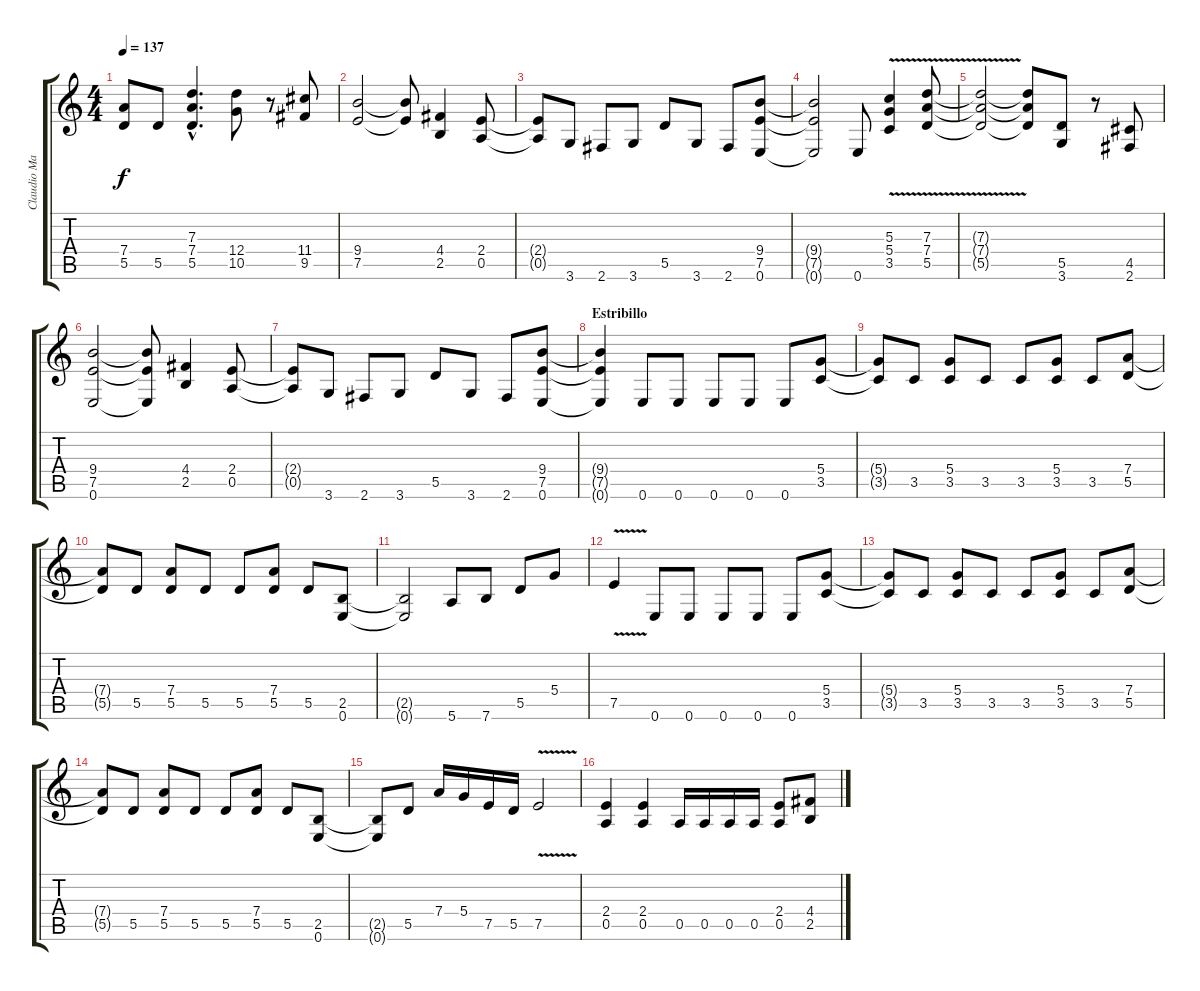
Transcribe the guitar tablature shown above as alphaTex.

\track ("Claudio Marciello (Gtr 1)" "Claudio Ma") {instrument distortionguitar}
\staff {score tabs}
\tuning (E4 B3 G3 D3 A2 E2) {hide}
\ts (4 4)
\tempo 137
\clef g2
\ks c
(7.4{t} 5.5{t}).8{dy f} 5.5.8 (7.3{hac} 7.4{hac} 5.5{hac}).4{d} (12.4 10.5).8 r.8 (11.4 9.5).8 |
(9.4 7.5).2 (9.4{t} 7.5{t}).8 (4.4 2.5).4 (2.4 0.5).8 |
(2.4{t} 0.5{t}).8 3.6.8 2.6.8 3.6.8 5.5.8 3.6.8 2.6.8 (9.4 7.5 0.6).8 |
(9.4{t} 7.5{t} 0.6{t}).2 0.6.8 (5.3{v} 5.4{v} 3.5{v}).4 (7.3{v} 7.4 5.5).8 |
(7.3{t} 7.4{t} 5.5{t}).2 (7.3{t} 7.4{t} 5.5{t}).8 (5.5 3.6).8 r.8 (4.5 2.6).8 |
(9.4 7.5 0.6).2 (9.4{t} 7.5{t} 0.6{t}).8 (4.4 2.5).4 (2.4 0.5).8 |
(2.4{t} 0.5{t}).8 3.6.8 2.6.8 3.6.8 5.5.8 3.6.8 2.6.8 (9.4 7.5 0.6).8 |
\section ("" "Estribillo")
(9.4{t} 7.5{t} 0.6{t}).4 0.6.8 0.6.8 0.6.8 0.6.8 0.6.8 (5.4 3.5).8 |
(5.4{t} 3.5{t}).8 3.5.8 (5.4 3.5).8 3.5.8 3.5.8 (5.4 3.5).8 3.5.8 (7.4 5.5).8 |
(7.4{t} 5.5{t}).8 5.5.8 (7.4 5.5).8 5.5.8 5.5.8 (7.4 5.5).8 5.5.8 (2.5 0.6).8 |
(2.5{t} 0.6{t}).2 5.6.8 7.6.8 5.5.8 5.4.8 |
7.5{v}.4 0.6.8 0.6.8 0.6.8 0.6.8 0.6.8 (5.4 3.5).8 |
(5.4{t} 3.5{t}).8 3.5.8 (5.4 3.5).8 3.5.8 3.5.8 (5.4 3.5).8 3.5.8 (7.4 5.5).8 |
(7.4{t} 5.5{t}).8 5.5.8 (7.4 5.5).8 5.5.8 5.5.8 (7.4 5.5).8 5.5.8 (2.5 0.6).8 |
(2.5{t} 0.6{t}).8 5.5.8 7.4.16 5.4.16 7.5.16 5.5.16 7.5{v}.2 |
(2.4 0.5).4 (2.4 0.5).4 0.5.16 0.5.16 0.5.16 0.5.16 (2.4 0.5).8 (4.4 2.5).8
